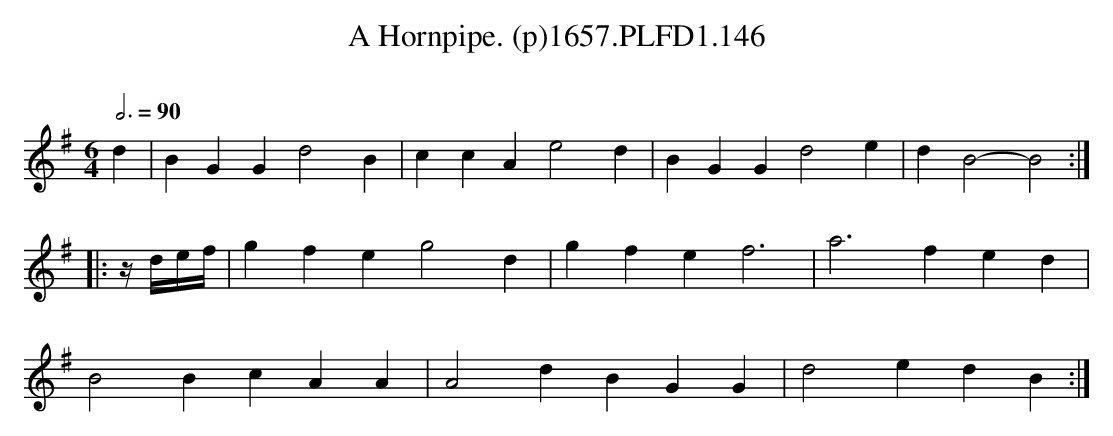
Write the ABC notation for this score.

X:1
T:Hornpipe. (p)1657.PLFD1.146, A
M:6/4
L:1/4
Q:3/4=90
O:
K:G
d|BGGd2B|ccAe2d|BGGd2e|dB2-B2:|
|:z/4d/4e/4f/4|gfeg2d|gfef3|a3fed|
B2BcAA|A2dBGG|d2edB:|
